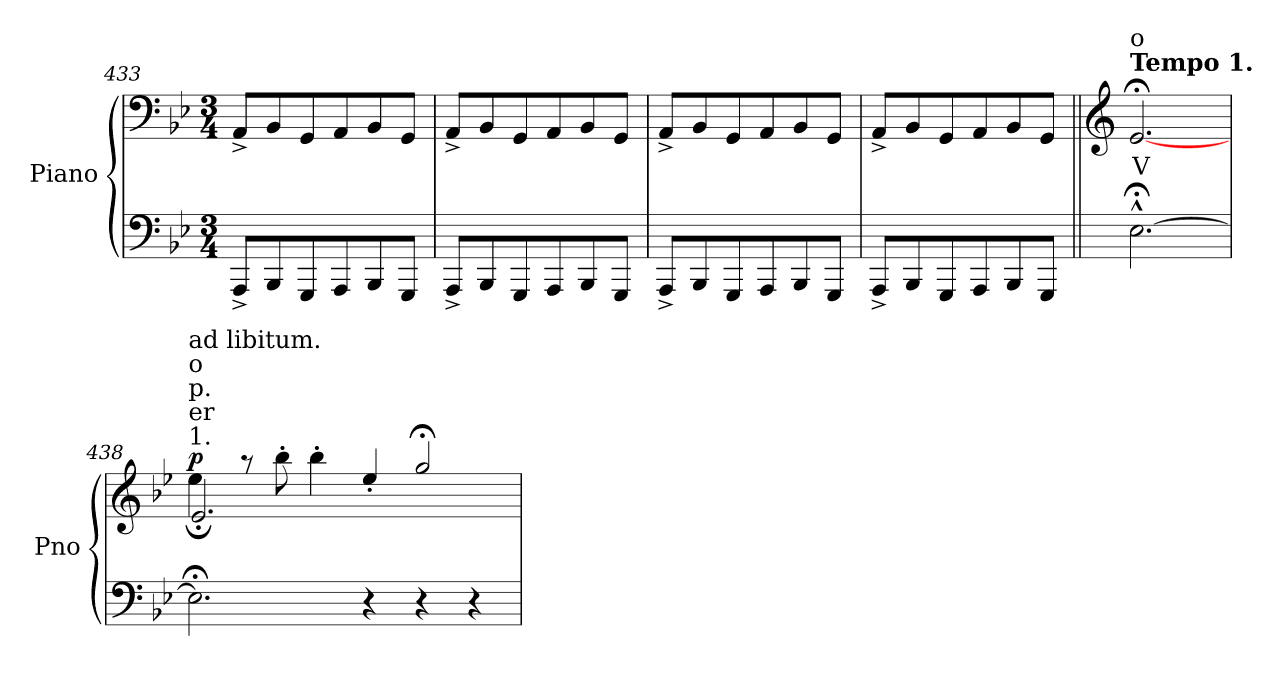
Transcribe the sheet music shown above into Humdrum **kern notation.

**kern	**kern	**text	**dynam
*part1	*part1	*part1	*part1
*staff2	*staff1	*staff1	*staff1/2
*I"Piano	*	*	*
*I'Pno	*	*	*
*clefF4	*clefF4	*	*
*k[b-e-]	*k[b-e-]	*	*
*B-:	*B-:	*	*
*M3/4	*M3/4	*	*
=433	=433	=433	=433
8AAA^>/L	8AA^>/L	.	.
8BBB-/	8BB-/	.	.
8GGG/	8GG/	.	.
8AAA/	8AA/	.	.
8BBB-/	8BB-/	.	.
8GGG/J	8GG/J	.	.
!!LO:LB:g=z
=434	=434	=434	=434
8AAA^>/L	8AA^>/L	.	.
8BBB-/	8BB-/	.	.
8GGG/	8GG/	.	.
8AAA/	8AA/	.	.
8BBB-/	8BB-/	.	.
8GGG/J	8GG/J	.	.
=435	=435	=435	=435
8AAA^>/L	8AA^>/L	.	.
8BBB-/	8BB-/	.	.
8GGG/	8GG/	.	.
8AAA/	8AA/	.	.
8BBB-/	8BB-/	.	.
8GGG/J	8GG/J	.	.
=436	=436	=436	=436
8AAA^>/L	8AA^>/L	.	.
8BBB-/	8BB-/	.	.
8GGG/	8GG/	.	.
8AAA/	8AA/	.	.
8BBB-/	8BB-/	.	.
8GGG/J	8GG/J	.	.
=437||	=437||	=437||	=437||
*	*clefG2	*	*
!	!LO:TX:a:B:t=Tempo 1.	!	!
!	!LO:TX:a:t=o	!	!
!	!	!LO:LY:b	!
[2.E-;<^^>\	[<2.e-;/	V	.
=438	=438	=438	=438
*	*^	*	*
!	!LO:TX:a:t=1.	!	!	!
!	!LO:TX:a:t=er	!	!	!
!	!LO:TX:a:t=p.	!	!	!
!	!LO:TX:a:t=o	!	!	!
!	!LO:TX:a:t=ad libitum.	!	!	!
!	!	!	!	!LO:DY:a
2.E-;<\]	4ee-!\	2.e-;/	.	p
.	8raa	.	.	.
.	8bb-'<!\	.	.	.
.	4bb-'<!\	.	.	.
4r	4ee-'>!/	2.ryy	.	.
4r	2gg;<!/	.	.	.
4r	.	.	.	.
*	*v	*v	*	*
=	=	=	=
*-	*-	*-	*-
